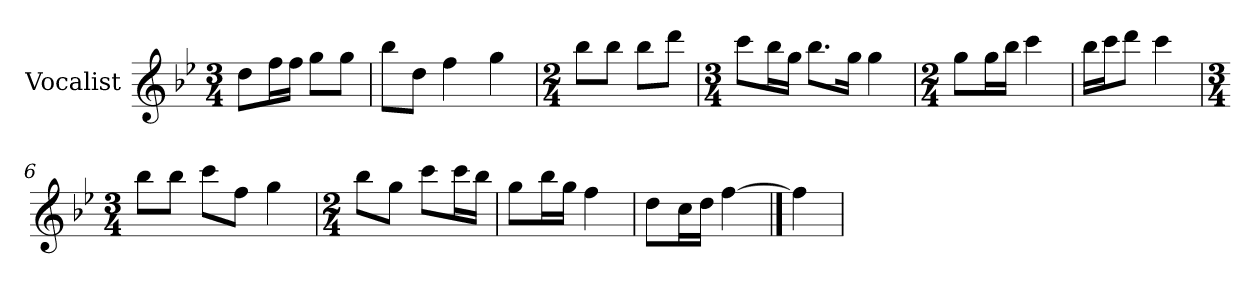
**kern
*part1
*staff1
*I"Vocalist
*k[b-e-]
*B-:
*M3/4
=
8ddL
16ffL
16ffJJ
8ggL
8ggJ
=1
8bb-L
8ddJ
4ff
4gg
=2
*M2/4
8bb-L
8bb-J
8bb-L
8dddJ
=3
*M3/4
8cccL
16bb-L
16ggJJ
8.bb-L
16ggJk
4gg
=4
*M2/4
8ggL
16ggL
16bb-JJ
4ccc
=5
16bb-LL
16cccJ
8dddJ
4ccc
=6
*M3/4
8bb-L
8bb-J
8cccL
8ffJ
4gg
=7
*M2/4
8bb-L
8ggJ
8cccL
16cccL
16bb-JJ
=8
8ggL
16bb-L
16ggJJ
4ff
=9
8ddL
16ccL
16ddJJ
[4ff
==10
4ff]
=
*-
